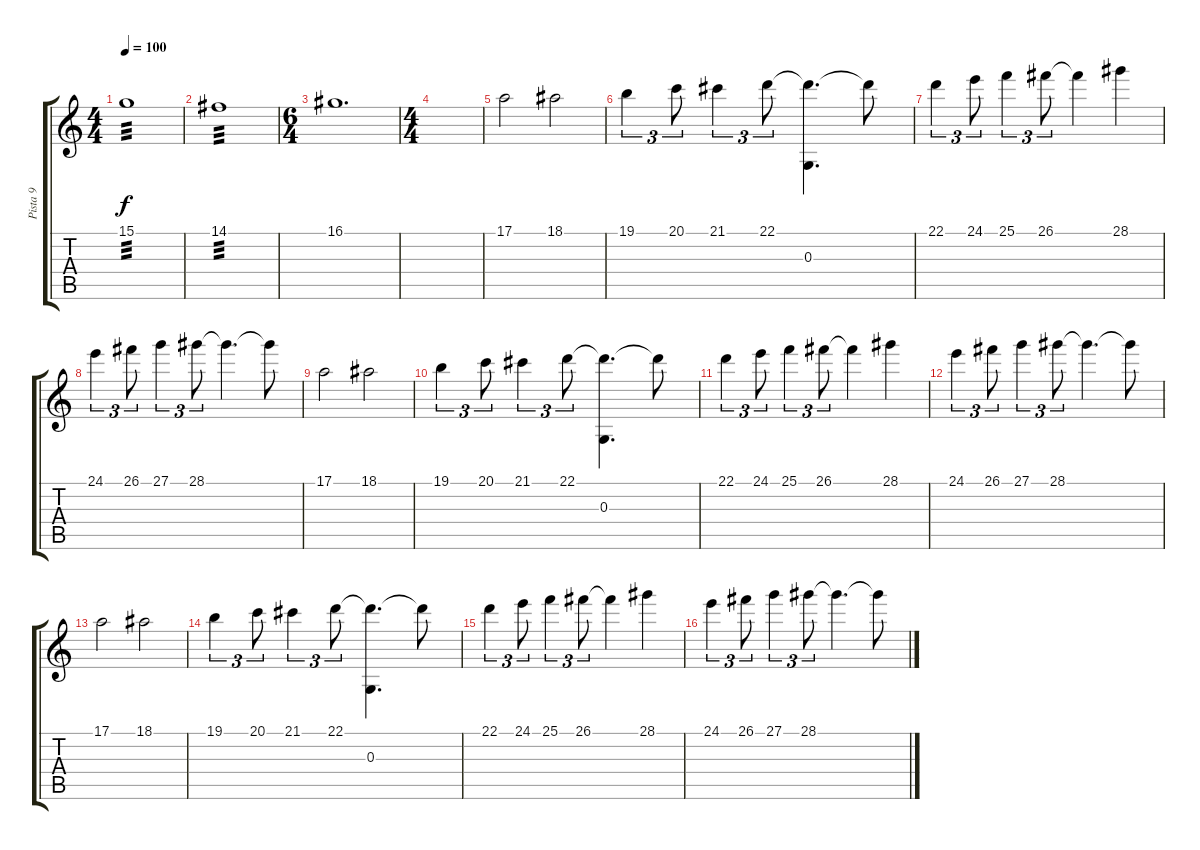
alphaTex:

\track ("Pista 9" "Pista 9") {instrument glockenspiel}
\staff {score tabs}
\tuning (E4 B3 G3 D3 A2 E2) {hide}
\ts (4 4)
\tempo 100
\clef g2
\ks c
15.1.1{tp 3 dy f} |
14.1.1{tp 3} |
\ts (6 4)
16.1.1{d} |
\ts (4 4)
|
17.1.2{instrument glockenspiel} 18.1.2 |
19.1.4{tu (3 2)} 20.1.8{tu (3 2)} 21.1.4{tu (3 2)} 22.1.8{tu (3 2)} (22.1{t} 0.3).4{d} 22.1{t}.8 |
22.1.4{tu (3 2)} 24.1.8{tu (3 2)} 25.1.4{tu (3 2)} 26.1.8{tu (3 2)} 26.1{t}.4 28.1.4 |
24.1.4{tu (3 2)} 26.1.8{tu (3 2)} 27.1.4{tu (3 2)} 28.1.8{tu (3 2)} 28.1{t}.4{d} 28.1{t}.8 |
17.1.2 18.1.2 |
19.1.4{tu (3 2)} 20.1.8{tu (3 2)} 21.1.4{tu (3 2)} 22.1.8{tu (3 2)} (22.1{t} 0.3).4{d} 22.1{t}.8 |
22.1.4{tu (3 2)} 24.1.8{tu (3 2)} 25.1.4{tu (3 2)} 26.1.8{tu (3 2)} 26.1{t}.4 28.1.4 |
24.1.4{tu (3 2)} 26.1.8{tu (3 2)} 27.1.4{tu (3 2)} 28.1.8{tu (3 2)} 28.1{t}.4{d} 28.1{t}.8 |
17.1.2 18.1.2 |
19.1.4{tu (3 2)} 20.1.8{tu (3 2)} 21.1.4{tu (3 2)} 22.1.8{tu (3 2)} (22.1{t} 0.3).4{d} 22.1{t}.8 |
22.1.4{tu (3 2)} 24.1.8{tu (3 2)} 25.1.4{tu (3 2)} 26.1.8{tu (3 2)} 26.1{t}.4 28.1.4 |
24.1.4{tu (3 2)} 26.1.8{tu (3 2)} 27.1.4{tu (3 2)} 28.1.8{tu (3 2)} 28.1{t}.4{d} 28.1{t}.8
